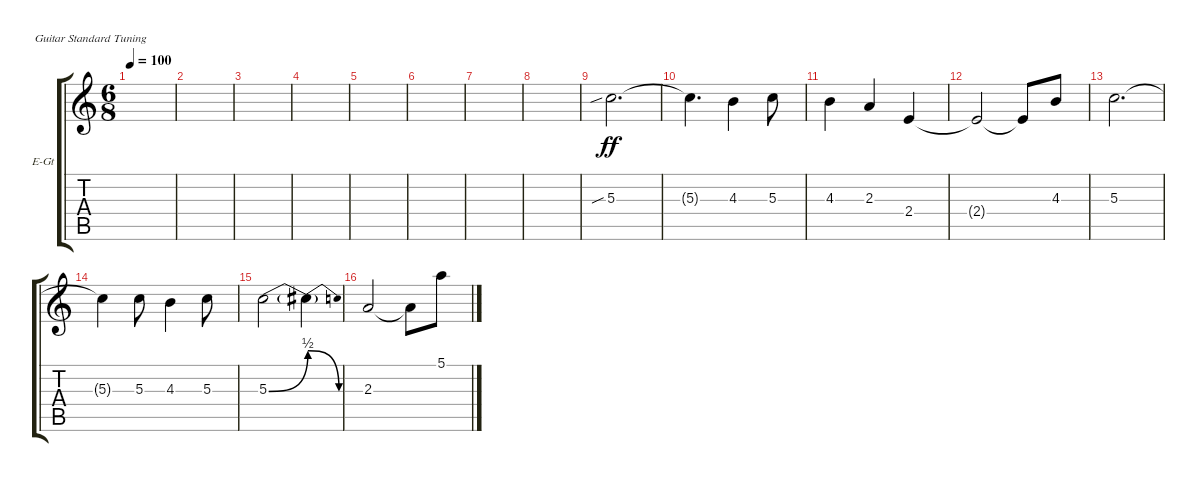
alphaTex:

\defaultSystemsLayout 4
\bracketExtendMode groupsimilarinstruments
\firstSystemTrackNameOrientation horizontal
\otherSystemsTrackNameOrientation horizontal
\track ("Lead Guitar" "E-Gt") {instrument distortionguitar}
\staff {score tabs}
\tuning (E4 B3 G3 D3 A2 E2)
\ts (6 8)
\tempo 100
\clef g2
\ks aminor
|
|
|
|
|
|
|
|
5.3{sib}.2{d dy ff} |
5.3{t}.4{d} 4.3.4 5.3.8 |
4.3.4 2.3.4 2.4.4 |
2.4{t}.2 2.4{t}.8 4.3.8 |
5.3.2{d} |
5.3{t}.4 5.3.8 4.3.4 5.3.8 |
5.3{be (bend 0 0 19.2 2)}.2 5.3{be (release 0 2 15 0) t}.4 |
2.3.2 2.3{t}.8 5.1.8
